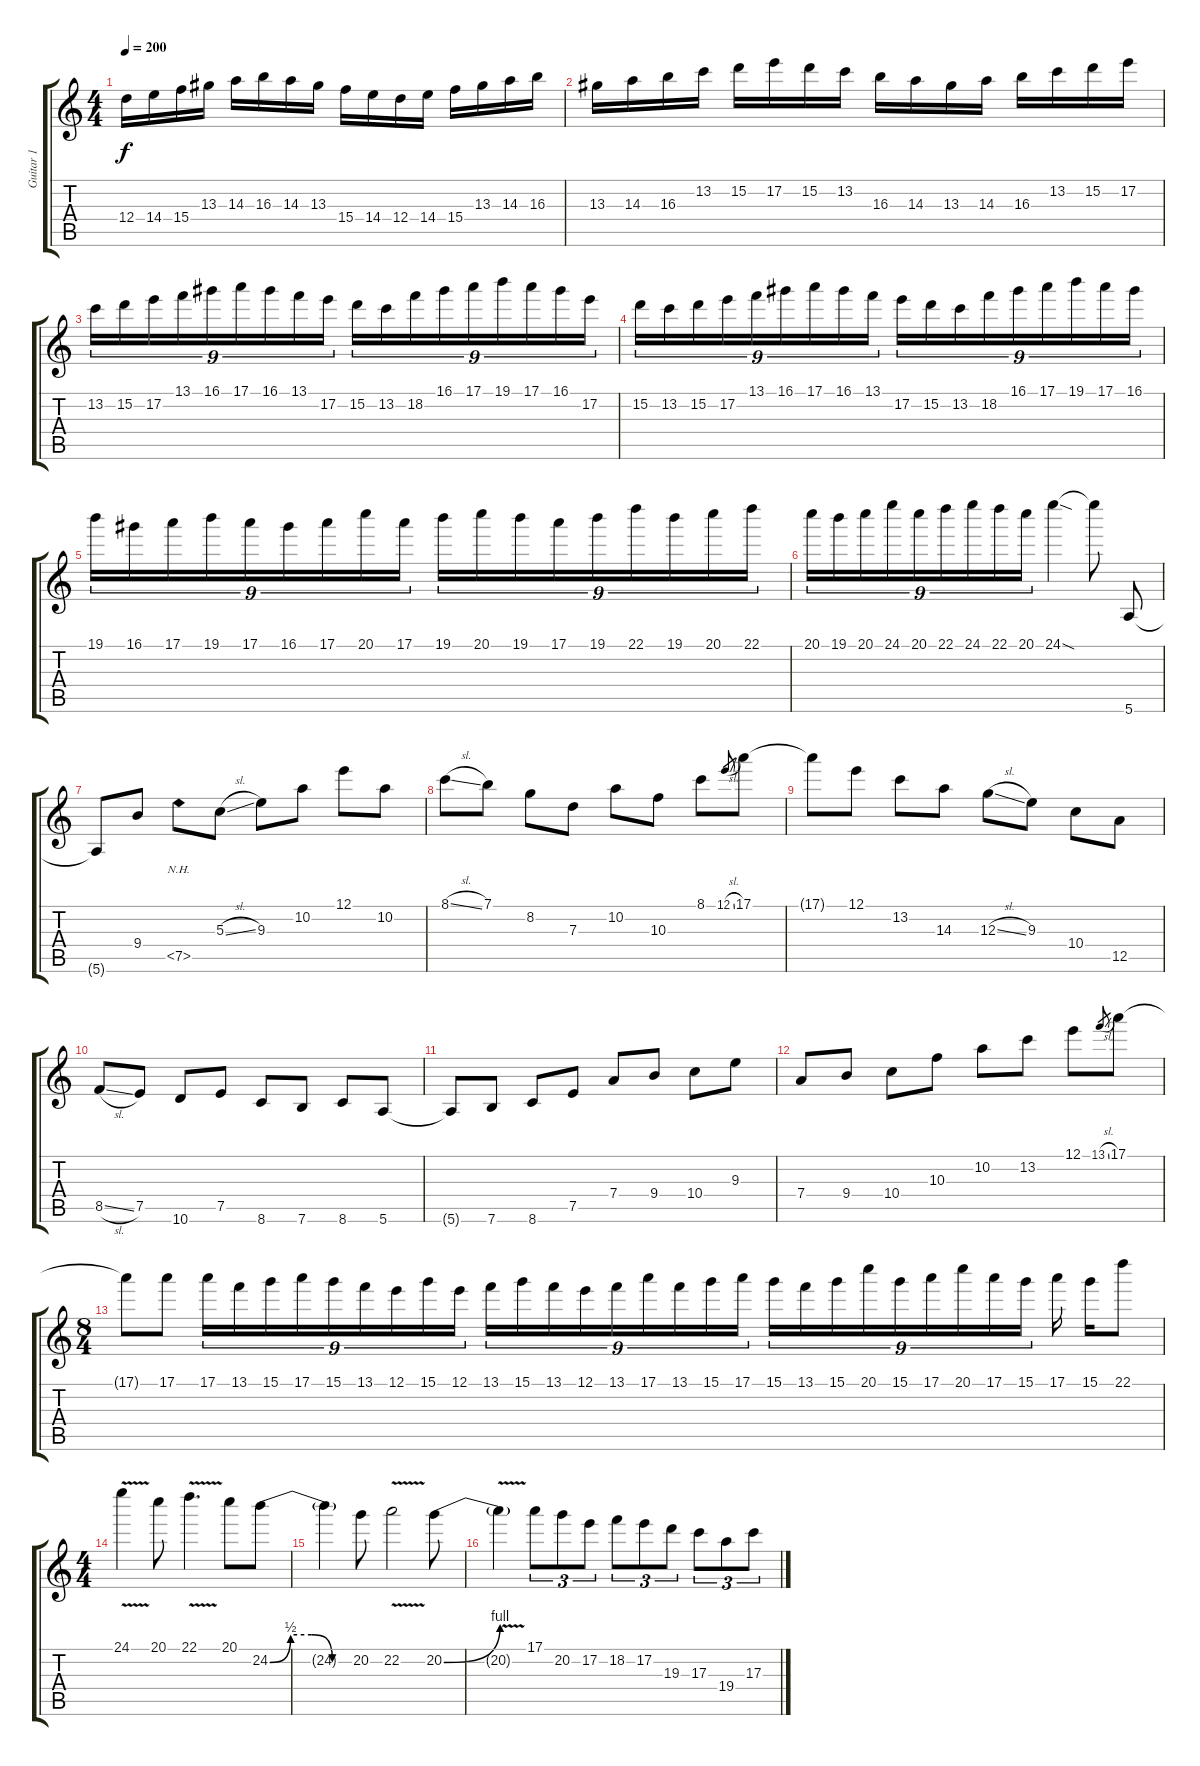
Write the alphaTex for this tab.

\track ("Guitar 1" "Guitar 1") {instrument distortionguitar}
\staff {score tabs}
\tuning (E4 B3 G3 D3 A2 E2) {hide}
\ts (4 4)
\tempo 200
\clef g2
\ks c
12.4.16{dy f} 14.4.16 15.4.16 13.3.16 14.3.16 16.3.16 14.3.16 13.3.16 15.4.16 14.4.16 12.4.16 14.4.16 15.4.16 13.3.16 14.3.16 16.3.16 |
13.3.16 14.3.16 16.3.16 13.2.16 15.2.16 17.2.16 15.2.16 13.2.16 16.3.16 14.3.16 13.3.16 14.3.16 16.3.16 13.2.16 15.2.16 17.2.16 |
13.2.16{tu (9 8)} 15.2.16{tu (9 8)} 17.2.16{tu (9 8)} 13.1.16{tu (9 8)} 16.1.16{tu (9 8)} 17.1.16{tu (9 8)} 16.1.16{tu (9 8)} 13.1.16{tu (9 8)} 17.2.16{tu (9 8)} 15.2.16{tu (9 8)} 13.2.16{tu (9 8)} 18.2.16{tu (9 8)} 16.1.16{tu (9 8)} 17.1.16{tu (9 8)} 19.1.16{tu (9 8)} 17.1.16{tu (9 8)} 16.1.16{tu (9 8)} 17.2.16{tu (9 8)} |
15.2.16{tu (9 8)} 13.2.16{tu (9 8)} 15.2.16{tu (9 8)} 17.2.16{tu (9 8)} 13.1.16{tu (9 8)} 16.1.16{tu (9 8)} 17.1.16{tu (9 8)} 16.1.16{tu (9 8)} 13.1.16{tu (9 8)} 17.2.16{tu (9 8)} 15.2.16{tu (9 8)} 13.2.16{tu (9 8)} 18.2.16{tu (9 8)} 16.1.16{tu (9 8)} 17.1.16{tu (9 8)} 19.1.16{tu (9 8)} 17.1.16{tu (9 8)} 16.1.16{tu (9 8)} |
19.1.16{tu (9 8)} 16.1.16{tu (9 8)} 17.1.16{tu (9 8)} 19.1.16{tu (9 8)} 17.1.16{tu (9 8)} 16.1.16{tu (9 8)} 17.1.16{tu (9 8)} 20.1.16{tu (9 8)} 17.1.16{tu (9 8)} 19.1.16{tu (9 8)} 20.1.16{tu (9 8)} 19.1.16{tu (9 8)} 17.1.16{tu (9 8)} 19.1.16{tu (9 8)} 22.1.16{tu (9 8)} 19.1.16{tu (9 8)} 20.1.16{tu (9 8)} 22.1.16{tu (9 8)} |
20.1.16{tu (9 8)} 19.1.16{tu (9 8)} 20.1.16{tu (9 8)} 24.1.16{tu (9 8)} 20.1.16{tu (9 8)} 22.1.16{tu (9 8)} 24.1.16{tu (9 8)} 22.1.16{tu (9 8)} 20.1.16{tu (9 8)} 24.1{sod}.4 24.1{t}.8 5.6.8 |
5.6{t}.8 9.4.8 7.5{nh}.8 5.3{sl}.8 9.3.8 10.2.8 12.1.8 10.2.8 |
8.1{sl}.8 7.1.8 8.2.8 7.3.8 10.2.8 10.3.8 8.1.8 12.1{sl}.8{gr} 17.1.8 |
17.1{t}.8 12.1.8 13.2.8 14.3.8 12.3{sl}.8 9.3.8 10.4.8 12.5.8 |
8.5{sl}.8 7.5.8 10.6.8 7.5.8 8.6.8 7.6.8 8.6.8 5.6.8 |
5.6{t}.8 7.6.8 8.6.8 7.5.8 7.4.8 9.4.8 10.4.8 9.3.8 |
7.4.8 9.4.8 10.4.8 10.3.8 10.2.8 13.2.8 12.1.8 13.1{sl}.8{gr} 17.1.8 |
\ts (8 4)
17.1{t}.8 17.1.8 17.1.16{tu (9 8)} 13.1.16{tu (9 8)} 15.1.16{tu (9 8)} 17.1.16{tu (9 8)} 15.1.16{tu (9 8)} 13.1.16{tu (9 8)} 12.1.16{tu (9 8)} 15.1.16{tu (9 8)} 12.1.16{tu (9 8)} 13.1.16{tu (9 8)} 15.1.16{tu (9 8)} 13.1.16{tu (9 8)} 12.1.16{tu (9 8)} 13.1.16{tu (9 8)} 17.1.16{tu (9 8)} 13.1.16{tu (9 8)} 15.1.16{tu (9 8)} 17.1.16{tu (9 8)} 15.1.16{tu (9 8)} 13.1.16{tu (9 8)} 15.1.16{tu (9 8)} 20.1.16{tu (9 8)} 15.1.16{tu (9 8)} 17.1.16{tu (9 8)} 20.1.16{tu (9 8)} 17.1.16{tu (9 8)} 15.1.16{tu (9 8)} 17.1.16 15.1.16 22.1.8 |
\ts (4 4)
24.1{v}.4 20.1.8 22.1{v}.4{d} 20.1.8 24.2{be (custom 0 0 15 2 30 2 45 0 60 0)}.8 |
24.2{t}.4 20.2.8 22.2{v}.2 20.2{be (bend 0 0 60 4)}.8 |
20.2{v t}.4 17.1.8{tu (3 2)} 20.2.8{tu (3 2)} 17.2.8{tu (3 2)} 18.2.8{tu (3 2)} 17.2.8{tu (3 2)} 19.3.8{tu (3 2)} 17.3.8{tu (3 2)} 19.4.8{tu (3 2)} 17.3.8{tu (3 2)}
